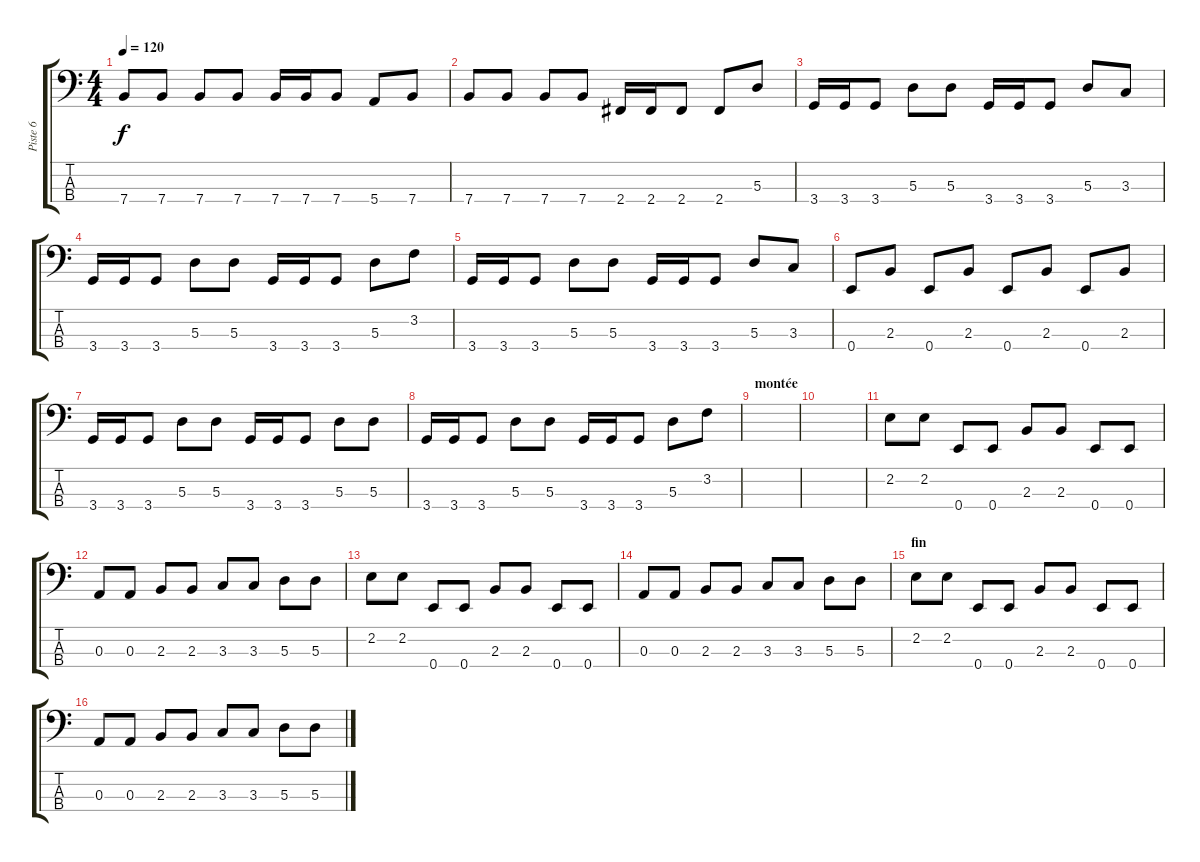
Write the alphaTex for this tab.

\track ("Piste 6" "Piste 6") {instrument electricbassfinger}
\staff {score tabs}
\tuning (G2 D2 A1 E1) {hide}
\ts (4 4)
\tempo 120
\clef f4
\ks c
7.4.8{dy f} 7.4.8 7.4.8 7.4.8 7.4.16 7.4.16 7.4.8 5.4.8 7.4.8 |
7.4.8 7.4.8 7.4.8 7.4.8 2.4.16 2.4.16 2.4.8 2.4.8 5.3.8 |
3.4.16 3.4.16 3.4.8 5.3.8 5.3.8 3.4.16 3.4.16 3.4.8 5.3.8 3.3.8 |
3.4.16 3.4.16 3.4.8 5.3.8 5.3.8 3.4.16 3.4.16 3.4.8 5.3.8 3.2.8 |
3.4.16 3.4.16 3.4.8 5.3.8 5.3.8 3.4.16 3.4.16 3.4.8 5.3.8 3.3.8 |
0.4.8 2.3.8 0.4.8 2.3.8 0.4.8 2.3.8 0.4.8 2.3.8 |
3.4.16 3.4.16 3.4.8 5.3.8 5.3.8 3.4.16 3.4.16 3.4.8 5.3.8 5.3.8 |
3.4.16 3.4.16 3.4.8 5.3.8 5.3.8 3.4.16 3.4.16 3.4.8 5.3.8 3.2.8 |
\section ("" "montée")
|
|
2.2.8 2.2.8 0.4.8 0.4.8 2.3.8 2.3.8 0.4.8 0.4.8 |
0.3.8 0.3.8 2.3.8 2.3.8 3.3.8 3.3.8 5.3.8 5.3.8 |
2.2.8 2.2.8 0.4.8 0.4.8 2.3.8 2.3.8 0.4.8 0.4.8 |
0.3.8 0.3.8 2.3.8 2.3.8 3.3.8 3.3.8 5.3.8 5.3.8 |
\section ("" "fin")
2.2.8 2.2.8 0.4.8 0.4.8 2.3.8 2.3.8 0.4.8 0.4.8 |
0.3.8 0.3.8 2.3.8 2.3.8 3.3.8 3.3.8 5.3.8 5.3.8
